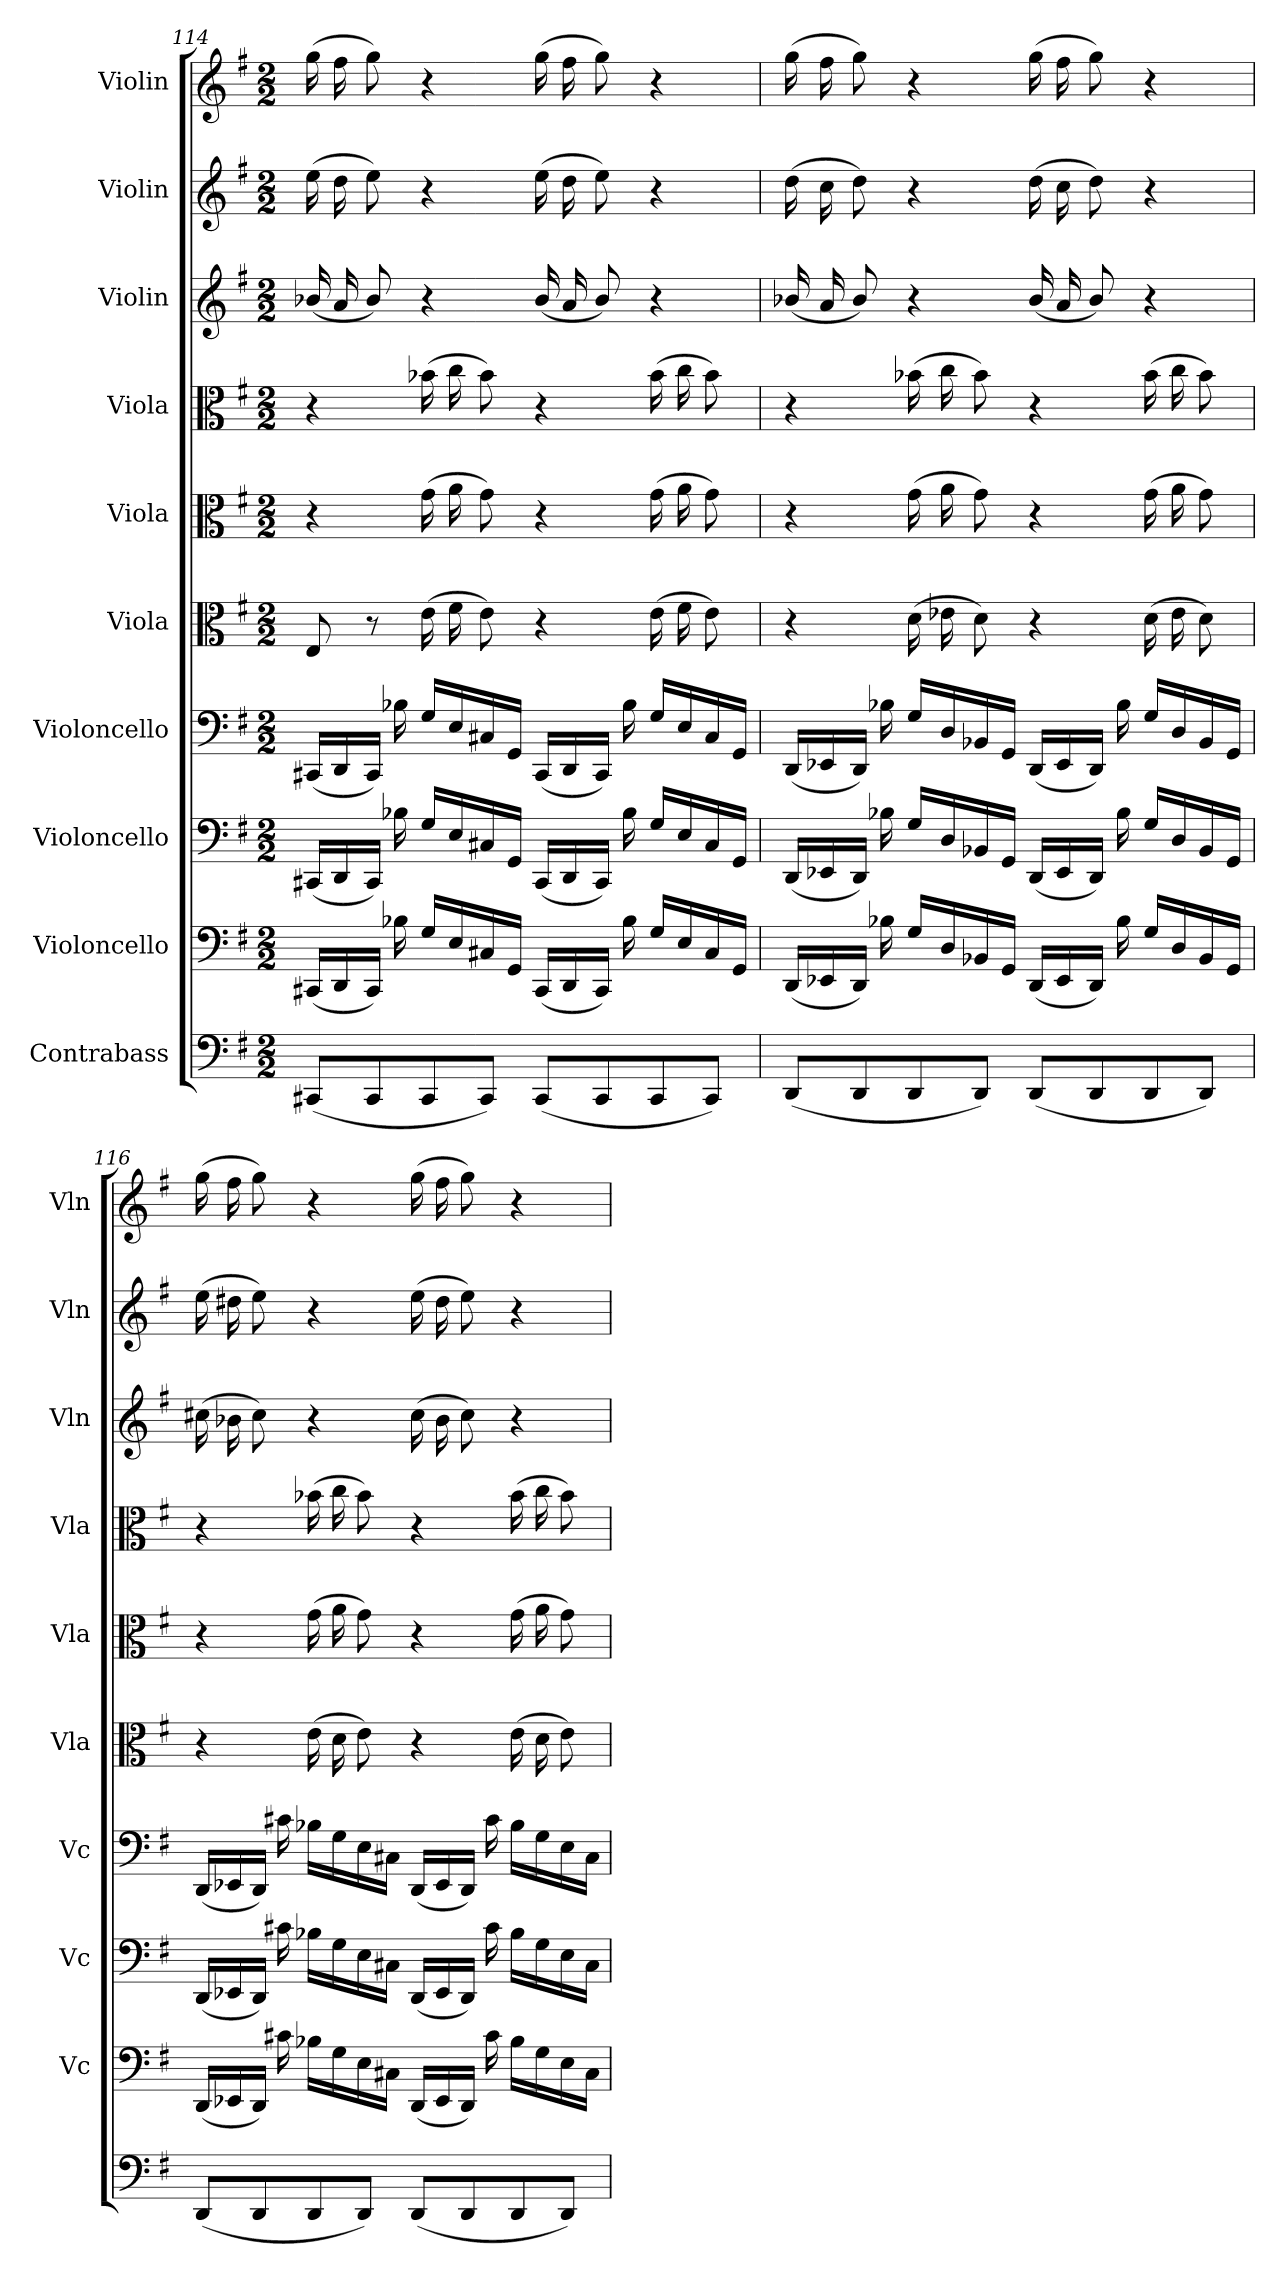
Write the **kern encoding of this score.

**kern	**kern	**kern	**kern	**kern	**kern	**kern	**kern	**kern	**kern
*part10	*part9	*part8	*part7	*part6	*part5	*part4	*part3	*part2	*part1
*staff10	*staff9	*staff8	*staff7	*staff6	*staff5	*staff4	*staff3	*staff2	*staff1
*I"Contrabass	*I"Violoncello	*I"Violoncello	*I"Violoncello	*I"Viola	*I"Viola	*I"Viola	*I"Violin	*I"Violin	*I"Violin
*	*I'Vc	*I'Vc	*I'Vc	*I'Vla	*I'Vla	*I'Vla	*I'Vln	*I'Vln	*I'Vln
*clefF4	*clefF4	*clefF4	*clefF4	*clefC3	*clefC3	*clefC3	*clefG2	*clefG2	*clefG2
*k[f#]	*k[f#]	*k[f#]	*k[f#]	*k[f#]	*k[f#]	*k[f#]	*k[f#]	*k[f#]	*k[f#]
*G:	*G:	*G:	*G:	*G:	*G:	*G:	*G:	*G:	*G:
*M2/2	*M2/2	*M2/2	*M2/2	*M2/2	*M2/2	*M2/2	*M2/2	*M2/2	*M2/2
=114	=114	=114	=114	=114	=114	=114	=114	=114	=114
(8CC#X/L	(16CC#X/LL	(16CC#X/LL	(16CC#X/LL	8E/	4r	4r	(16b-X/	(16ee\	(16gg\
.	16DD/	16DD/	16DD/	.	.	.	16a/	16dd\	16ff#\
8CC#/	16CC#/JJ)	16CC#/JJ)	16CC#/JJ)	8r	.	.	8b-/)	8ee\)	8gg\)
.	16B-X\	16B-X\	16B-X\	.	.	.	.	.	.
8CC#/	16G/LL	16G/LL	16G/LL	(16e\	(16g\	(16b-X\	4r	4r	4r
.	16E/	16E/	16E/	16f#\	16a\	16cc\	.	.	.
8CC#/J)	16C#X/	16C#X/	16C#X/	8e\)	8g\)	8b-\)	.	.	.
.	16GG/JJ	16GG/JJ	16GG/JJ	.	.	.	.	.	.
(8CC#/L	(16CC#/LL	(16CC#/LL	(16CC#/LL	4r	4r	4r	(16b-/	(16ee\	(16gg\
.	16DD/	16DD/	16DD/	.	.	.	16a/	16dd\	16ff#\
8CC#/	16CC#/JJ)	16CC#/JJ)	16CC#/JJ)	.	.	.	8b-/)	8ee\)	8gg\)
.	16B-\	16B-\	16B-\	.	.	.	.	.	.
8CC#/	16G/LL	16G/LL	16G/LL	(16e\	(16g\	(16b-\	4r	4r	4r
.	16E/	16E/	16E/	16f#\	16a\	16cc\	.	.	.
8CC#/J)	16C#/	16C#/	16C#/	8e\)	8g\)	8b-\)	.	.	.
.	16GG/JJ	16GG/JJ	16GG/JJ	.	.	.	.	.	.
=115	=115	=115	=115	=115	=115	=115	=115	=115	=115
(8DD/L	(16DD/LL	(16DD/LL	(16DD/LL	4r	4r	4r	(16b-X/	(16dd\	(16gg\
.	16EE-X/	16EE-X/	16EE-X/	.	.	.	16a/	16cc\	16ff#\
8DD/	16DD/JJ)	16DD/JJ)	16DD/JJ)	.	.	.	8b-/)	8dd\)	8gg\)
.	16B-X\	16B-X\	16B-X\	.	.	.	.	.	.
8DD/	16G/LL	16G/LL	16G/LL	(16d\	(16g\	(16b-X\	4r	4r	4r
.	16D/	16D/	16D/	16e-X\	16a\	16cc\	.	.	.
8DD/J)	16BB-X/	16BB-X/	16BB-X/	8d\)	8g\)	8b-\)	.	.	.
.	16GG/JJ	16GG/JJ	16GG/JJ	.	.	.	.	.	.
(8DD/L	(16DD/LL	(16DD/LL	(16DD/LL	4r	4r	4r	(16b-/	(16dd\	(16gg\
.	16EE-/	16EE-/	16EE-/	.	.	.	16a/	16cc\	16ff#\
8DD/	16DD/JJ)	16DD/JJ)	16DD/JJ)	.	.	.	8b-/)	8dd\)	8gg\)
.	16B-\	16B-\	16B-\	.	.	.	.	.	.
8DD/	16G/LL	16G/LL	16G/LL	(16d\	(16g\	(16b-\	4r	4r	4r
.	16D/	16D/	16D/	16e-\	16a\	16cc\	.	.	.
8DD/J)	16BB-/	16BB-/	16BB-/	8d\)	8g\)	8b-\)	.	.	.
.	16GG/JJ	16GG/JJ	16GG/JJ	.	.	.	.	.	.
=116	=116	=116	=116	=116	=116	=116	=116	=116	=116
(8DD/L	(16DD/LL	(16DD/LL	(16DD/LL	4r	4r	4r	(16cc#X\	(16ee\	(16gg\
.	16EE-X/	16EE-X/	16EE-X/	.	.	.	16b-X\	16dd#X\	16ff#\
8DD/	16DD/JJ)	16DD/JJ)	16DD/JJ)	.	.	.	8cc#\)	8ee\)	8gg\)
.	16c#X\	16c#X\	16c#X\	.	.	.	.	.	.
8DD/	16B-X\LL	16B-X\LL	16B-X\LL	(16e\	(16g\	(16b-X\	4r	4r	4r
.	16G\	16G\	16G\	16d\	16a\	16cc\	.	.	.
8DD/J)	16E\	16E\	16E\	8e\)	8g\)	8b-\)	.	.	.
.	16C#X\JJ	16C#X\JJ	16C#X\JJ	.	.	.	.	.	.
(8DD/L	(16DD/LL	(16DD/LL	(16DD/LL	4r	4r	4r	(16cc#\	(16ee\	(16gg\
.	16EE-/	16EE-/	16EE-/	.	.	.	16b-\	16dd#\	16ff#\
8DD/	16DD/JJ)	16DD/JJ)	16DD/JJ)	.	.	.	8cc#\)	8ee\)	8gg\)
.	16c#\	16c#\	16c#\	.	.	.	.	.	.
8DD/	16B-\LL	16B-\LL	16B-\LL	(16e\	(16g\	(16b-\	4r	4r	4r
.	16G\	16G\	16G\	16d\	16a\	16cc\	.	.	.
8DD/J)	16E\	16E\	16E\	8e\)	8g\)	8b-\)	.	.	.
.	16C#\JJ	16C#\JJ	16C#\JJ	.	.	.	.	.	.
=	=	=	=	=	=	=	=	=	=
*-	*-	*-	*-	*-	*-	*-	*-	*-	*-
